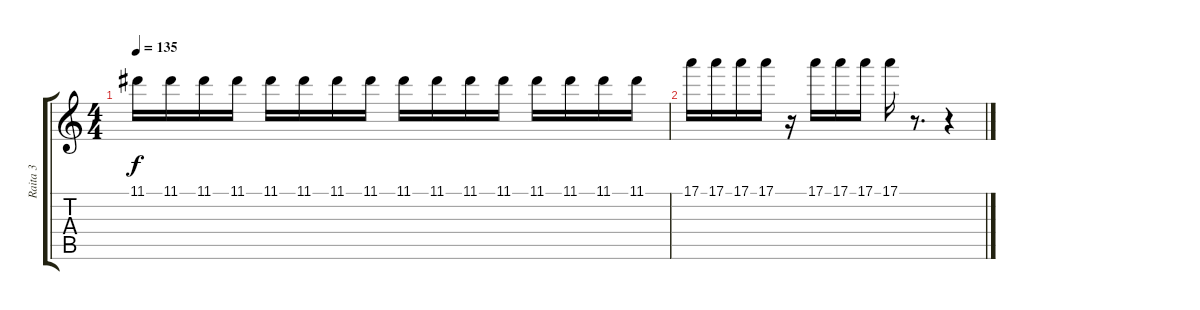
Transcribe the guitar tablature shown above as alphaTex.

\track ("Raita 3" "Raita 3") {instrument overdrivenguitar}
\staff {score tabs}
\tuning (E4 B3 G3 D3 A2 E2) {hide}
\ts (4 4)
\tempo 135
\clef g2
\ks c
11.1.16{dy f} 11.1.16 11.1.16 11.1.16 11.1.16 11.1.16 11.1.16 11.1.16 11.1.16 11.1.16 11.1.16 11.1.16 11.1.16 11.1.16 11.1.16 11.1.16 |
17.1.16 17.1.16 17.1.16 17.1.16 r.16 17.1.16 17.1.16 17.1.16 17.1.16 r.8{d} r.4
